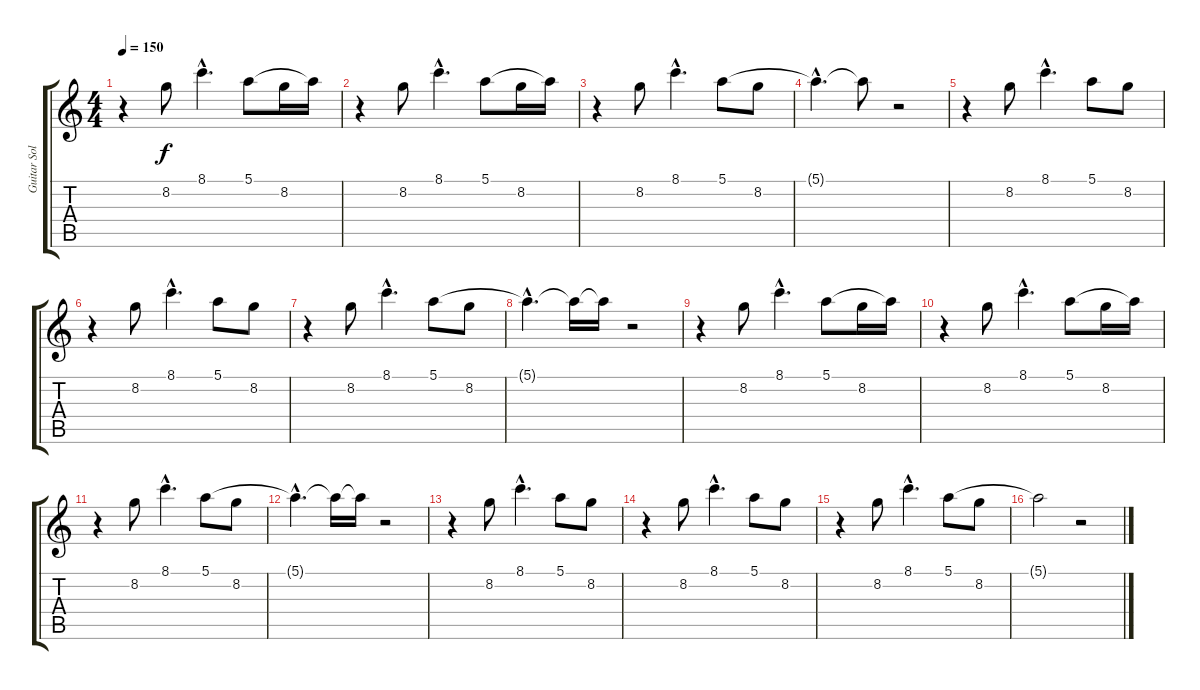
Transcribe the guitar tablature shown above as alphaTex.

\track ("Guitar Solo" "Guitar Sol") {instrument distortionguitar}
\staff {score tabs}
\tuning (E4 B3 G3 D3 A2 E2) {hide}
\ts (4 4)
\tempo 150
\clef g2
\ks c
r.4{dy f} 8.2.8 8.1{hac}.4{d} 5.1.8 8.2.16 5.1{t}.16 |
r.4 8.2.8 8.1{hac}.4{d} 5.1.8 8.2.16 5.1{t}.16 |
r.4 8.2.8 8.1{hac}.4{d} 5.1.8 8.2.8 |
5.1{hac t}.4{d} 5.1{t}.8 r.2 |
r.4 8.2.8 8.1{hac}.4{d} 5.1.8 8.2.8 |
r.4 8.2.8 8.1{hac}.4{d} 5.1.8 8.2.8 |
r.4 8.2.8 8.1{hac}.4{d} 5.1.8 8.2.8 |
5.1{hac t}.4{d} 5.1{t}.16 5.1{t}.16 r.2 |
r.4 8.2.8 8.1{hac}.4{d} 5.1.8 8.2.16 5.1{t}.16 |
r.4 8.2.8 8.1{hac}.4{d} 5.1.8 8.2.16 5.1{t}.16 |
r.4 8.2.8 8.1{hac}.4{d} 5.1.8 8.2.8 |
5.1{hac t}.4{d} 5.1{t}.16 5.1{t}.16 r.2 |
r.4 8.2.8 8.1{hac}.4{d} 5.1.8 8.2.8 |
r.4 8.2.8 8.1{hac}.4{d} 5.1.8 8.2.8 |
r.4 8.2.8 8.1{hac}.4{d} 5.1.8 8.2.8 |
5.1{t}.2 r.2
